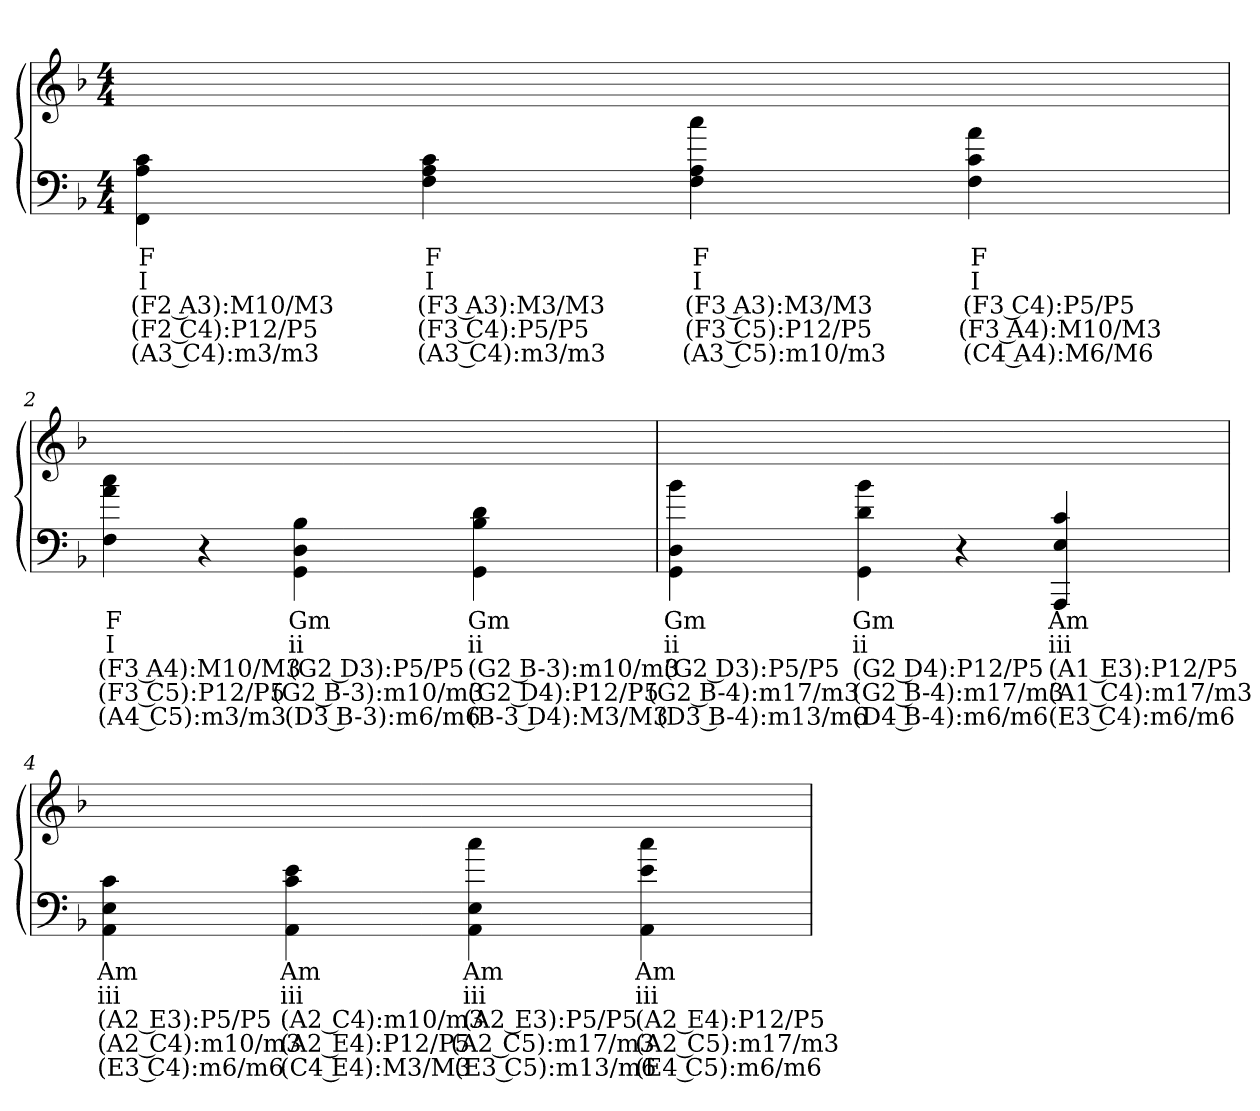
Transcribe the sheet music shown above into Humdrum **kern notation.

**kern	**text	**text	**text	**text	**text	**kern
*part2	*part2	*part2	*part2	*part2	*part2	*part1
*staff2	*staff2	*staff2	*staff2	*staff2	*staff2	*staff1
*clefF4	*	*	*	*	*	*clefG2
*k[b-]	*	*	*	*	*	*k[b-]
*F:	*	*	*	*	*	*F:
*M4/4	*	*	*	*	*	*M4/4
*MM60	*	*	*	*	*	*MM60
=1	=1	=1	=1	=1	=1	=1
4FF 4A 4c	F	I	(F2 A3):M10/M3	(F2 C4):P12/P5	(A3 C4):m3/m3	1ryy
4F 4A 4c	F	I	(F3 A3):M3/M3	(F3 C4):P5/P5	(A3 C4):m3/m3	.
4F 4A 4cc	F	I	(F3 A3):M3/M3	(F3 C5):P12/P5	(A3 C5):m10/m3	.
4F 4c 4a	F	I	(F3 C4):P5/P5	(F3 A4):M10/M3	(C4 A4):M6/M6	.
=2	=2	=2	=2	=2	=2	=2
4F 4a 4cc	F	I	(F3 A4):M10/M3	(F3 C5):P12/P5	(A4 C5):m3/m3	1ryy
4r	.	.	.	.	.	.
4GG 4D 4B-	Gm	ii	(G2 D3):P5/P5	(G2 B-3):m10/m3	(D3 B-3):m6/m6	.
4GG 4B- 4d	Gm	ii	(G2 B-3):m10/m3	(G2 D4):P12/P5	(B-3 D4):M3/M3	.
=3	=3	=3	=3	=3	=3	=3
4GG 4D 4b-	Gm	ii	(G2 D3):P5/P5	(G2 B-4):m17/m3	(D3 B-4):m13/m6	1ryy
4GG 4d 4b-	Gm	ii	(G2 D4):P12/P5	(G2 B-4):m17/m3	(D4 B-4):m6/m6	.
4r	.	.	.	.	.	.
4AAA 4E 4c	Am	iii	(A1 E3):P12/P5	(A1 C4):m17/m3	(E3 C4):m6/m6	.
=4	=4	=4	=4	=4	=4	=4
4AA 4E 4c	Am	iii	(A2 E3):P5/P5	(A2 C4):m10/m3	(E3 C4):m6/m6	1ryy
4AA 4c 4e	Am	iii	(A2 C4):m10/m3	(A2 E4):P12/P5	(C4 E4):M3/M3	.
4AA 4E 4cc	Am	iii	(A2 E3):P5/P5	(A2 C5):m17/m3	(E3 C5):m13/m6	.
4AA 4e 4cc	Am	iii	(A2 E4):P12/P5	(A2 C5):m17/m3	(E4 C5):m6/m6	.
=	=	=	=	=	=	=
*-	*-	*-	*-	*-	*-	*-
